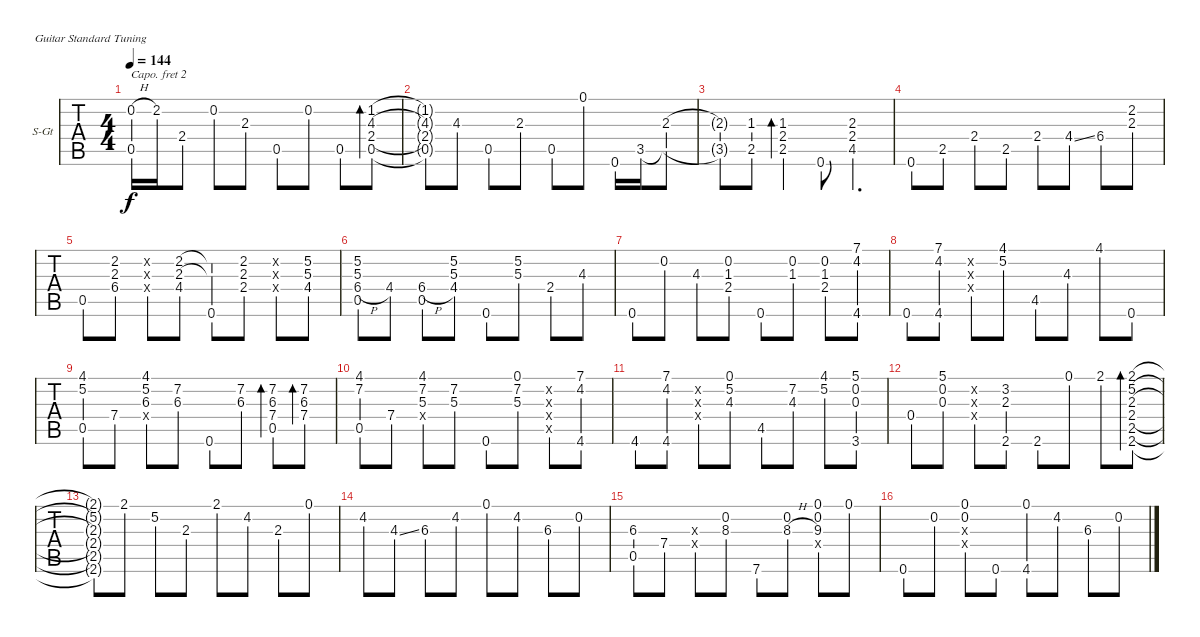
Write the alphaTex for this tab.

\bracketExtendMode nobrackets
\firstSystemTrackNameOrientation horizontal
\otherSystemsTrackNameOrientation horizontal
\track ("Untitled" "S-Gt") {instrument acousticguitarsteel}
\staff {tabs}
\capo 2
\tuning (E4 B3 G3 D3 A2 E2)
\ts (4 4)
\tempo 144
\clef g2
\ks c#minor
(0.2{h} 0.5).16{dy f} 2.2.16 2.4.8 0.2.8 2.3.8 0.5.8 0.2.8 0.5.8 (1.2 4.3 2.4 0.5).8{bd 60} |
\ks e
(1.2{t} 4.3{t} 2.4{t} 0.5{t}).8 4.3.8 0.5.8 2.3.8 0.5.8 0.1.8 0.6.16 3.5.16 (2.3 3.5{t}).8 |
\ks c#minor
(2.3{t} 3.5{t}).8 (1.3 2.5).8 (1.3 2.4 2.5).4{bd 60} 0.6.8 (2.3 2.4 4.5).4{d} |
\ks e
0.6.8 2.5.8 2.4.8 2.5.8 2.4.8 4.4{ss}.8 6.4.8 (2.2 2.3).8 |
\ks c#minor
0.5.8 (2.2 2.3 6.4).8 (0.2{x} 0.3{x} 0.4{x}).8 (2.2 2.3 4.4).8 (2.2{t} 2.3{t} 0.6).8 (2.2 2.3 2.4).8 (0.2{x} 0.3{x} 0.4{x}).8 (5.2 5.3 4.4).8 |
\ks e
(5.2 5.3 6.4{h} 0.5).8 4.4.8 (6.4{h} 0.5).8 (5.2 5.3 4.4).8 0.6.8 (5.2 5.3).8 2.4.8 4.3.8 |
\ks c#minor
0.6.8 0.2.8 4.3.8 (0.2 1.3 2.4).8 0.6.8 (0.2 1.3).8 (0.2 1.3 2.4).8 (7.1 4.2 4.6).8 |
\ks e
0.6.8 (7.1 4.2 4.6).8 (0.2{x} 0.3{x} 0.4{x}).8 (4.1 5.2).8 4.5.8 4.3.8 4.1.8 0.6.8 |
\ks c#minor
(4.1 5.2 0.5).8 7.4.8 (4.1 5.2 6.3 0.4{x}).8 (7.2 6.3).8 0.6.8 (7.2 6.3).8 (7.2 6.3 7.4 0.5).8{bd 60} (7.2 6.3 7.4).8{bd 60} |
\ks e
(4.1 7.2 0.5).8 7.4.8 (4.1 7.2 5.3 0.4{x}).8 (7.2 5.3).8 0.6.8 (0.1 7.2 5.3).8 (0.2{x} 0.3{x} 0.4{x} 0.5{x}).8 (7.1 4.2 4.6).8 |
\ks c#minor
4.6.8 (7.1 4.2 4.6).8 (0.2{x} 0.3{x} 0.4{x}).8 (0.1 5.2 4.3).8 4.5.8 (7.2 4.3).8 (4.1 5.2).8 (5.1 0.2 0.3 3.6).8 |
\ks e
0.4.8 (5.1 0.2 0.3).8 (0.2{x} 0.3{x} 0.4{x}).8 (3.2 2.3 2.6).8 2.6.8 0.1.8 2.1.8 (2.1 5.2 2.3 2.4 2.5 2.6).8{bd 60} |
\ks c#minor
(2.1{t} 5.2{t} 2.3{t} 2.4{t} 2.5{t} 2.6{t}).8 2.1.8 5.2.8 2.3.8 2.1.8 4.2.8 2.3.8 0.1.8 |
4.2.8 4.3{ss}.8 6.3.8 4.2.8 0.1.8 4.2.8 6.3.8 0.2.8 |
\ks e
(6.3 0.5).8 7.4.8 (0.3{x} 0.4{x}).8 (0.2 8.3).8 7.6.8 (0.2 8.3{h}).8 (0.1 0.2 9.3 0.4{x}).8 0.1.8 |
\ks c#minor
0.6.8 0.2.8 (0.1 0.2 0.3{x} 0.4{x}).8 0.6.8 (0.1 4.6).8 4.2.8 6.3.8 0.2.8
